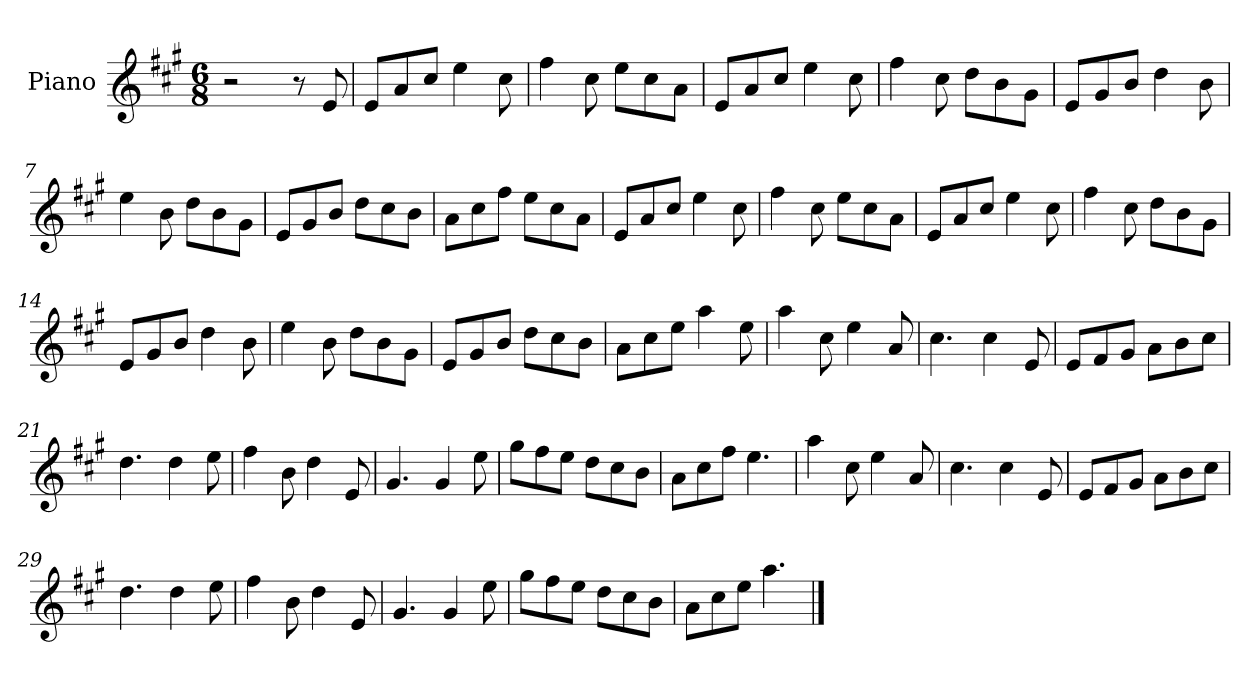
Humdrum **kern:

**kern
*part1
*staff1
*I"Piano
*I'Pno
*clefG2
*k[f#c#g#]
*M6/8
=1
2r
8r
8e/
=2
8e/L
8a/
8cc#/J
4ee\
8cc#\
=3
4ff#\
8cc#\
8ee\L
8cc#\
8a\J
=4
8e/L
8a/
8cc#/J
4ee\
8cc#\
=5
4ff#\
8cc#\
8dd\L
8b\
8g#\J
=6
8e/L
8g#/
8b/J
4dd\
8b\
=7
4ee\
8b\
8dd\L
8b\
8g#\J
=8
8e/L
8g#/
8b/J
8dd\L
8cc#\
8b\J
=9
8a\L
8cc#\
8ff#\J
8ee\L
8cc#\
8a\J
=10
8e/L
8a/
8cc#/J
4ee\
8cc#\
=11
4ff#\
8cc#\
8ee\L
8cc#\
8a\J
=12
8e/L
8a/
8cc#/J
4ee\
8cc#\
=13
4ff#\
8cc#\
8dd\L
8b\
8g#\J
=14
8e/L
8g#/
8b/J
4dd\
8b\
=15
4ee\
8b\
8dd\L
8b\
8g#\J
=16
8e/L
8g#/
8b/J
8dd\L
8cc#\
8b\J
=17
8a\L
8cc#\
8ee\J
4aa\
8ee\
=18
4aa\
8cc#\
4ee\
8a/
=19
4.cc#\
4cc#\
8e/
=20
8e/L
8f#/
8g#/J
8a\L
8b\
8cc#\J
=21
4.dd\
4dd\
8ee\
=22
4ff#\
8b\
4dd\
8e/
=23
4.g#/
4g#/
8ee\
=24
8gg#\L
8ff#\
8ee\J
8dd\L
8cc#\
8b\J
=25
8a\L
8cc#\
8ff#\J
4.ee\
=26
4aa\
8cc#\
4ee\
8a/
=27
4.cc#\
4cc#\
8e/
=28
8e/L
8f#/
8g#/J
8a\L
8b\
8cc#\J
=29
4.dd\
4dd\
8ee\
=30
4ff#\
8b\
4dd\
8e/
=31
4.g#/
4g#/
8ee\
=32
8gg#\L
8ff#\
8ee\J
8dd\L
8cc#\
8b\J
=33
8a\L
8cc#\
8ee\J
4.aa\
==
*-
